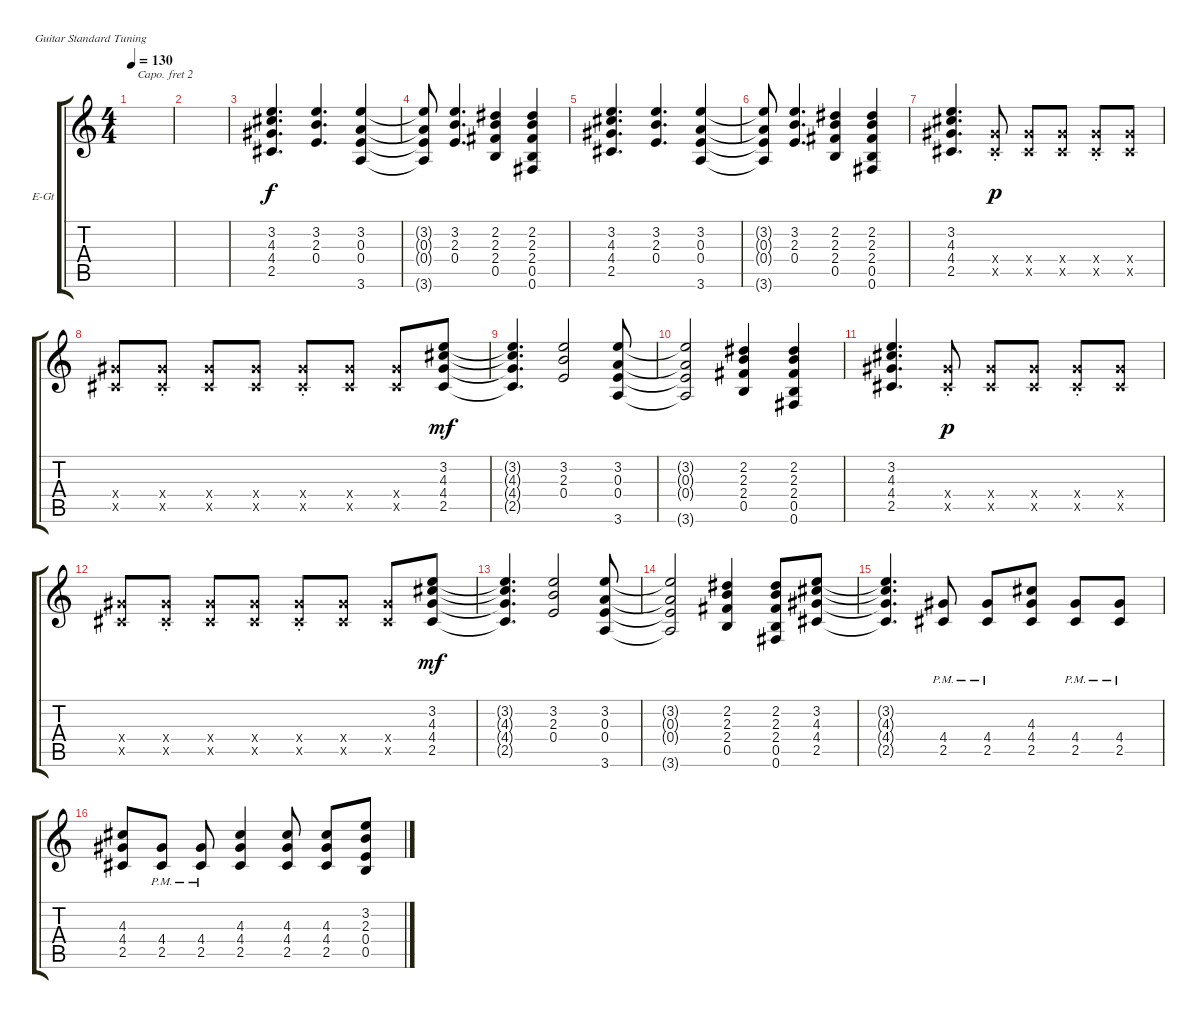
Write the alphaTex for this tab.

\defaultSystemsLayout 4
\bracketExtendMode groupsimilarinstruments
\firstSystemTrackNameOrientation horizontal
\otherSystemsTrackNameOrientation horizontal
\track ("Electric Guitar" "E-Gt") {instrument distortionguitar}
\staff {score tabs}
\capo 2
\tuning (E4 B3 G3 D3 A2 E2)
\ts (4 4)
\tempo 130
\clef g2
\ks c
|
|
(2.5 4.4 4.3 3.2).4{d} (3.2 2.3 0.4).4{d} (3.6 0.4 0.3 3.2).4 |
(3.2{t} 0.3{t} 0.4{t} 3.6{t}).8 (0.4 2.3 3.2).4{d} (0.5 2.4 2.3 2.2).4 (2.2 2.3 2.4 0.5 0.6).4 |
(2.5 4.4 4.3 3.2).4{d} (3.2 2.3 0.4).4{d} (3.6 0.4 0.3 3.2).4 |
(3.2{t} 0.3{t} 0.4{t} 3.6{t}).8 (0.4 2.3 3.2).4{d} (0.5 2.4 2.3 2.2).4 (2.2 2.3 2.4 0.5 0.6).4 |
(2.5 4.4 4.3 3.2).4{d} (2.5{st x} 4.4{x}).8{dy p} (4.4{x} 2.5{x}).8 (2.5{x} 4.4{x}).8 (2.5{st x} 4.4{x}).8 (2.5{x} 4.4{x}).8 |
(2.5{x} 4.4{x}).8 (4.4{x} 2.5{st x}).8 (2.5{x} 4.4{x}).8 (2.5{x} 4.4{x}).8 (2.5{st x} 4.4{x}).8 (2.5{x} 4.4{x}).8 (4.4{x} 2.5{x}).8 (2.5 4.4 4.3 3.2).8{dy mf} |
(2.5{t} 4.4{t} 4.3{t} 3.2{t}).4{d} (0.4 2.3 3.2).2 (3.6 0.4 0.3 3.2).8 |
(3.6{t} 0.4{t} 0.3{t} 3.2{t}).2 (0.5 2.4 2.3 2.2).4 (2.2 2.3 2.4 0.5 0.6).4 |
(2.5 4.4 4.3 3.2).4{d} (2.5{st x} 4.4{x}).8{dy p} (4.4{x} 2.5{x}).8 (2.5{x} 4.4{x}).8 (2.5{st x} 4.4{x}).8 (2.5{x} 4.4{x}).8 |
(2.5{x} 4.4{x}).8 (4.4{x} 2.5{st x}).8 (2.5{x} 4.4{x}).8 (2.5{x} 4.4{x}).8 (2.5{st x} 4.4{x}).8 (2.5{x} 4.4{x}).8 (4.4{x} 2.5{x}).8 (2.5 4.4 4.3 3.2).8{dy mf} |
(2.5{t} 4.4{t} 4.3{t} 3.2{t}).4{d} (0.4 2.3 3.2).2 (3.6 0.4 0.3 3.2).8 |
(3.6{t} 0.4{t} 0.3{t} 3.2{t}).2 (0.5 2.4 2.3 2.2).4 (2.2 2.3 2.4 0.5 0.6).8 (2.5 4.4 4.3 3.2).8 |
(2.5{t} 4.4{t} 4.3{t} 3.2{t}).4{d} (2.5{pm} 4.4{pm}).8 (2.5{pm} 4.4{pm}).8 (2.5 4.4 4.3).8 (2.5{pm} 4.4{pm}).8 (4.4{pm} 2.5{pm}).8 |
(2.5 4.4 4.3).8 (2.5{pm} 4.4{pm}).8 (4.4{pm} 2.5{pm}).8 (2.5 4.4 4.3).4 (2.5 4.4 4.3).8 (4.4 4.3 2.5).8 (0.4 2.3 3.2 0.5).8
